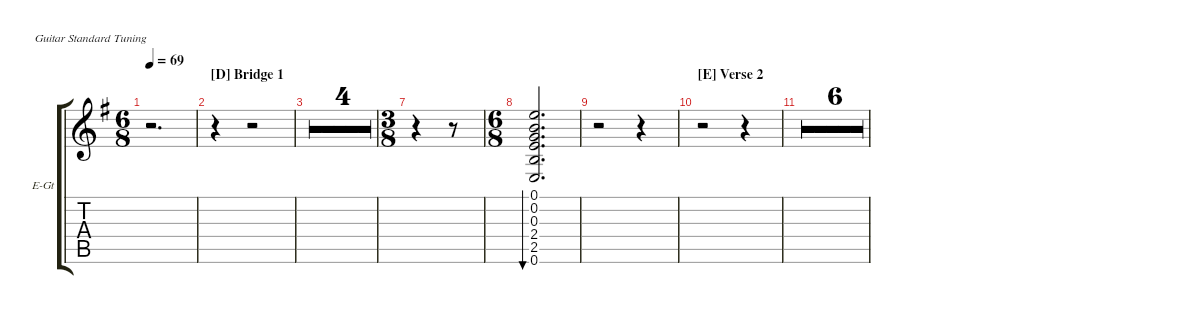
\hideDynamics
\bracketExtendMode groupsimilarinstruments
\firstSystemTrackNameOrientation horizontal
\otherSystemsTrackNameOrientation horizontal
\track ("Electric Guitar 2" "E-Gt") {multiBarRest instrument electricguitarjazz}
\staff {score tabs}
\tuning (E4 B3 G3 D3 A2 E2)
\ts (6 8)
\tempo 69
\clef g2
\ks g
r.2{d dy f} |
\section ("D" "Bridge 1")
r.4 r.2 |
r.2 r.4 |
r.2 r.4 |
r.2 r.4 |
r.2 r.4 |
\ts (3 8)
r.4 r.8 |
\ts (6 8)
(0.1 0.2 0.3 2.4 2.5 0.6).2{d bu 240} |
r.2 r.4 |
\section ("E" "Verse 2")
r.2 r.4 |
r.2 r.4 |
r.2 r.4 |
r.2 r.4 |
r.2 r.4 |
r.2 r.4 |
r.2 r.4
